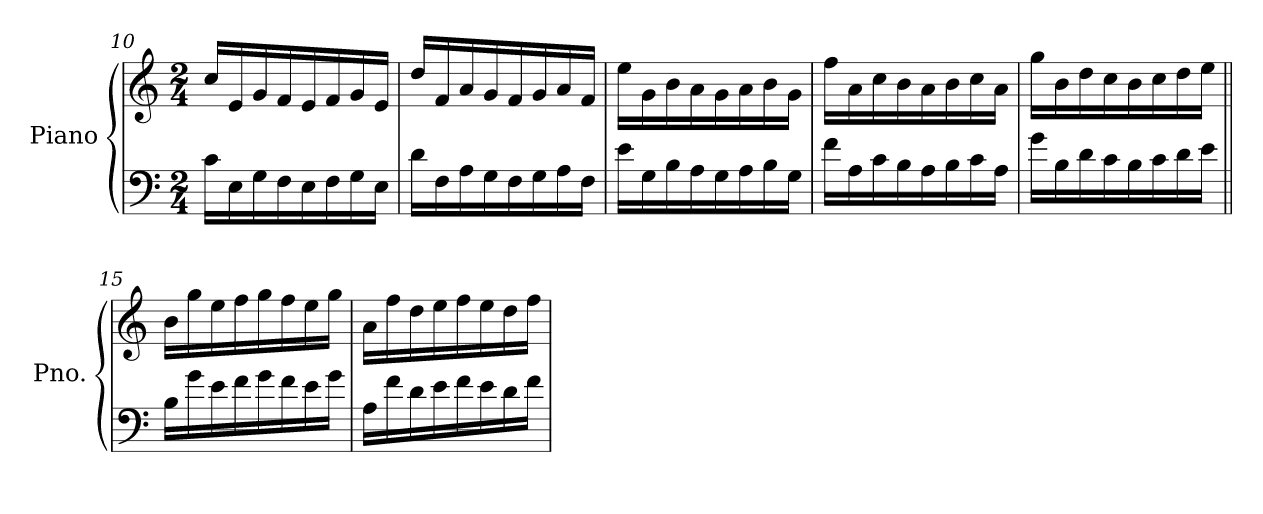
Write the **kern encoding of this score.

**kern	**kern
*part1	*part1
*staff2	*staff1
*I"Piano	*
*I'Pno.	*
*clefF4	*clefG2
*k[]	*k[]
*M2/4	*M2/4
=10	=10
16c\LL	16cc/LL
16E\	16e/
16G\	16g/
16F\	16f/
16E\	16e/
16F\	16f/
16G\	16g/
16E\JJ	16e/JJ
=11	=11
16d\LL	16dd/LL
16F\	16f/
16A\	16a/
16G\	16g/
16F\	16f/
16G\	16g/
16A\	16a/
16F\JJ	16f/JJ
!!LO:LB:g=z
=12	=12
16e\LL	16ee\LL
16G\	16g\
16B\	16b\
16A\	16a\
16G\	16g\
16A\	16a\
16B\	16b\
16G\JJ	16g\JJ
=13	=13
16f\LL	16ff\LL
16A\	16a\
16c\	16cc\
16B\	16b\
16A\	16a\
16B\	16b\
16c\	16cc\
16A\JJ	16a\JJ
=14	=14
16g\LL	16gg\LL
16B\	16b\
16d\	16dd\
16c\	16cc\
16B\	16b\
16c\	16cc\
16d\	16dd\
16e\JJ	16ee\JJ
=15||	=15||
16B\LL	16b\LL
16g\	16gg\
16e\	16ee\
16f\	16ff\
16g\	16gg\
16f\	16ff\
16e\	16ee\
16g\JJ	16gg\JJ
=16	=16
16A\LL	16a\LL
16f\	16ff\
16d\	16dd\
16e\	16ee\
16f\	16ff\
16e\	16ee\
16d\	16dd\
16f\JJ	16ff\JJ
=	=
*-	*-
